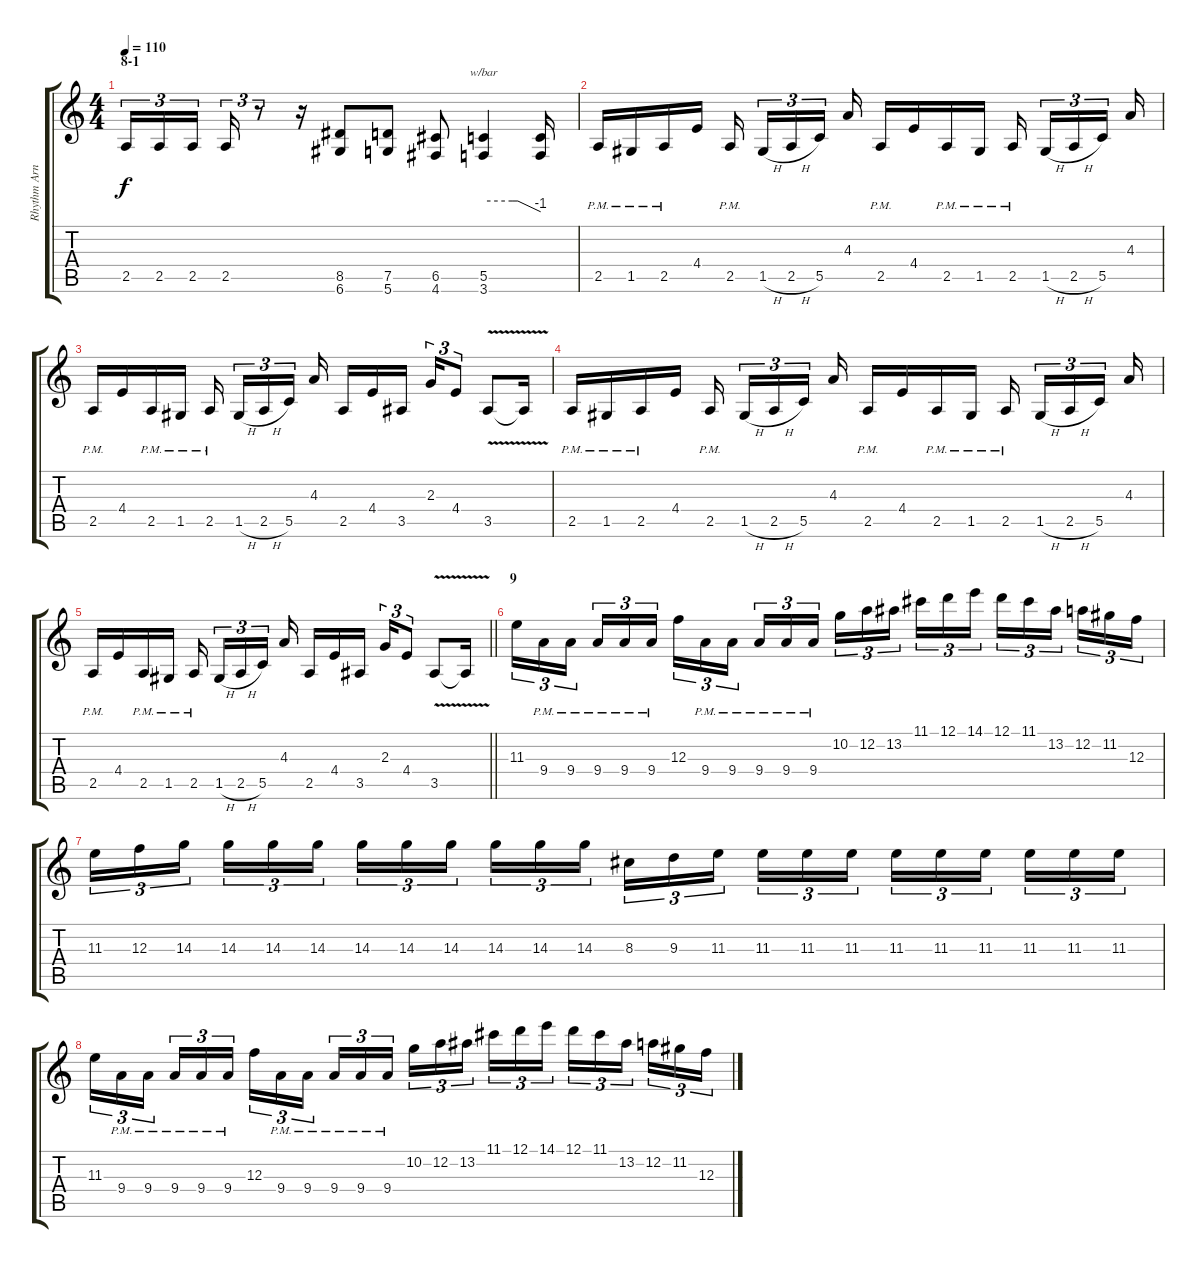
\track ("Rhythm Arnaud Pontacq" "Rhythm Arn") {instrument distortionguitar}
\staff {score tabs}
\tuning (D4 A3 F3 C3 G2 D2) {hide}
\ts (4 4)
\section ("" "8-1")
\tempo 110
\clef g2
\ks c
2.5.16{tu (3 2) dy f} 2.5.16{tu (3 2)} 2.5.16{tu (3 2) beam splitsecondary} 2.5.16{tu (3 2)} r.8{tu (3 2)} r.16 (8.5 6.6).8 (7.5 5.6).8 (6.5 4.6).8 (5.5 3.6).4{tbe (custom default 0 0 30 0 36 0 60 -4)} (5.5{t} 3.6{t}).16 |
2.5{pm}.16 1.5{pm}.16 2.5{pm}.16 4.4.16 2.5{pm}.16{beam splitsecondary} 1.5{h}.16{tu (3 2)} 2.5{h}.16{tu (3 2)} 5.5.16{tu (3 2) beam splitsecondary} 4.3.16 2.5{pm}.16 4.4.16 2.5{pm}.16 1.5{pm}.16 2.5{pm}.16{beam splitsecondary} 1.5{h}.16{tu (3 2)} 2.5{h}.16{tu (3 2)} 5.5.16{tu (3 2) beam splitsecondary} 4.3.16 |
2.5{pm}.16 4.4.16 2.5{pm}.16 1.5{pm}.16 2.5{pm}.16{beam splitsecondary} 1.5{h}.16{tu (3 2)} 2.5{h}.16{tu (3 2)} 5.5.16{tu (3 2) beam splitsecondary} 4.3.16 2.5.16 4.4.16 3.5.16{beam splitsecondary} 2.3.16{tu (3 2)} 4.4.8{tu (3 2)} 3.5{v}.8 3.5{t}.16 |
2.5{pm}.16 1.5{pm}.16 2.5{pm}.16 4.4.16 2.5{pm}.16{beam splitsecondary} 1.5{h}.16{tu (3 2)} 2.5{h}.16{tu (3 2)} 5.5.16{tu (3 2) beam splitsecondary} 4.3.16 2.5{pm}.16 4.4.16 2.5{pm}.16 1.5{pm}.16 2.5{pm}.16{beam splitsecondary} 1.5{h}.16{tu (3 2)} 2.5{h}.16{tu (3 2)} 5.5.16{tu (3 2) beam splitsecondary} 4.3.16 |
\barLineRight lightlight
2.5{pm}.16 4.4.16 2.5{pm}.16 1.5{pm}.16 2.5{pm}.16{beam splitsecondary} 1.5{h}.16{tu (3 2)} 2.5{h}.16{tu (3 2)} 5.5.16{tu (3 2) beam splitsecondary} 4.3.16 2.5.16 4.4.16 3.5.16{beam splitsecondary} 2.3.16{tu (3 2)} 4.4.8{tu (3 2)} 3.5{v}.8 3.5{t}.16 |
\section ("" "9")
11.3.16{tu (3 2)} 9.4{pm}.16{tu (3 2)} 9.4{pm}.16{tu (3 2) beam splitsecondary} 9.4{pm}.16{tu (3 2)} 9.4{pm}.16{tu (3 2)} 9.4{pm}.16{tu (3 2)} 12.3.16{tu (3 2)} 9.4{pm}.16{tu (3 2)} 9.4{pm}.16{tu (3 2) beam splitsecondary} 9.4{pm}.16{tu (3 2)} 9.4{pm}.16{tu (3 2)} 9.4{pm}.16{tu (3 2)} 10.2.16{tu (3 2)} 12.2.16{tu (3 2)} 13.2.16{tu (3 2) beam splitsecondary} 11.1.16{tu (3 2)} 12.1.16{tu (3 2)} 14.1.16{tu (3 2)} 12.1.16{tu (3 2)} 11.1.16{tu (3 2)} 13.2.16{tu (3 2) beam splitsecondary} 12.2.16{tu (3 2)} 11.2.16{tu (3 2)} 12.3.16{tu (3 2)} |
11.3.16{tu (3 2)} 12.3.16{tu (3 2)} 14.3.16{tu (3 2) beam splitsecondary} 14.3.16{tu (3 2)} 14.3.16{tu (3 2)} 14.3.16{tu (3 2)} 14.3.16{tu (3 2)} 14.3.16{tu (3 2)} 14.3.16{tu (3 2) beam splitsecondary} 14.3.16{tu (3 2)} 14.3.16{tu (3 2)} 14.3.16{tu (3 2)} 8.3.16{tu (3 2)} 9.3.16{tu (3 2)} 11.3.16{tu (3 2) beam splitsecondary} 11.3.16{tu (3 2)} 11.3.16{tu (3 2)} 11.3.16{tu (3 2)} 11.3.16{tu (3 2)} 11.3.16{tu (3 2)} 11.3.16{tu (3 2) beam splitsecondary} 11.3.16{tu (3 2)} 11.3.16{tu (3 2)} 11.3.16{tu (3 2)} |
11.3.16{tu (3 2)} 9.4{pm}.16{tu (3 2)} 9.4{pm}.16{tu (3 2) beam splitsecondary} 9.4{pm}.16{tu (3 2)} 9.4{pm}.16{tu (3 2)} 9.4{pm}.16{tu (3 2)} 12.3.16{tu (3 2)} 9.4{pm}.16{tu (3 2)} 9.4{pm}.16{tu (3 2) beam splitsecondary} 9.4{pm}.16{tu (3 2)} 9.4{pm}.16{tu (3 2)} 9.4{pm}.16{tu (3 2)} 10.2.16{tu (3 2)} 12.2.16{tu (3 2)} 13.2.16{tu (3 2) beam splitsecondary} 11.1.16{tu (3 2)} 12.1.16{tu (3 2)} 14.1.16{tu (3 2)} 12.1.16{tu (3 2)} 11.1.16{tu (3 2)} 13.2.16{tu (3 2) beam splitsecondary} 12.2.16{tu (3 2)} 11.2.16{tu (3 2)} 12.3.16{tu (3 2)}
